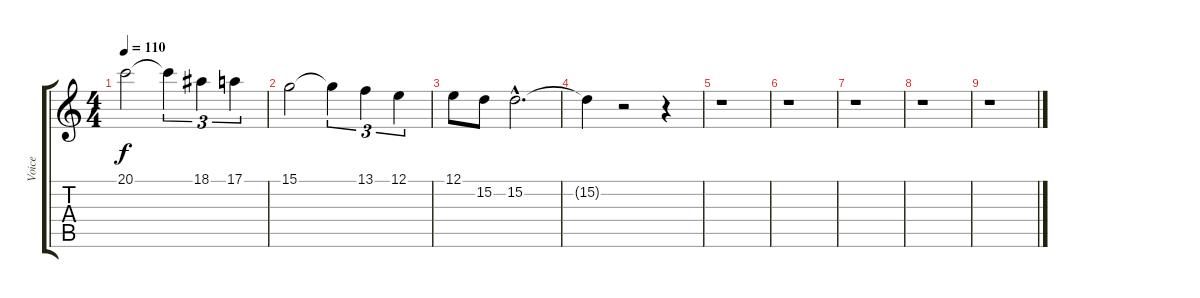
\track ("Voice" "Voice") {instrument synthvoice}
\staff {score tabs}
\tuning (E4 B3 G3 D3 A2 E2) {hide}
\ts (4 4)
\tempo 110
\clef g2
\ks c
20.1.2{dy f} 20.1{t}.4{tu (3 2)} 18.1.4{tu (3 2)} 17.1.4{tu (3 2)} |
15.1.2 15.1{t}.4{tu (3 2)} 13.1.4{tu (3 2)} 12.1.4{tu (3 2)} |
12.1.8 15.2.8 15.2{hac}.2{d} |
15.2{t}.4 r.2 r.4 |
r.1 |
r.1 |
r.1 |
r.1 |
r.1
